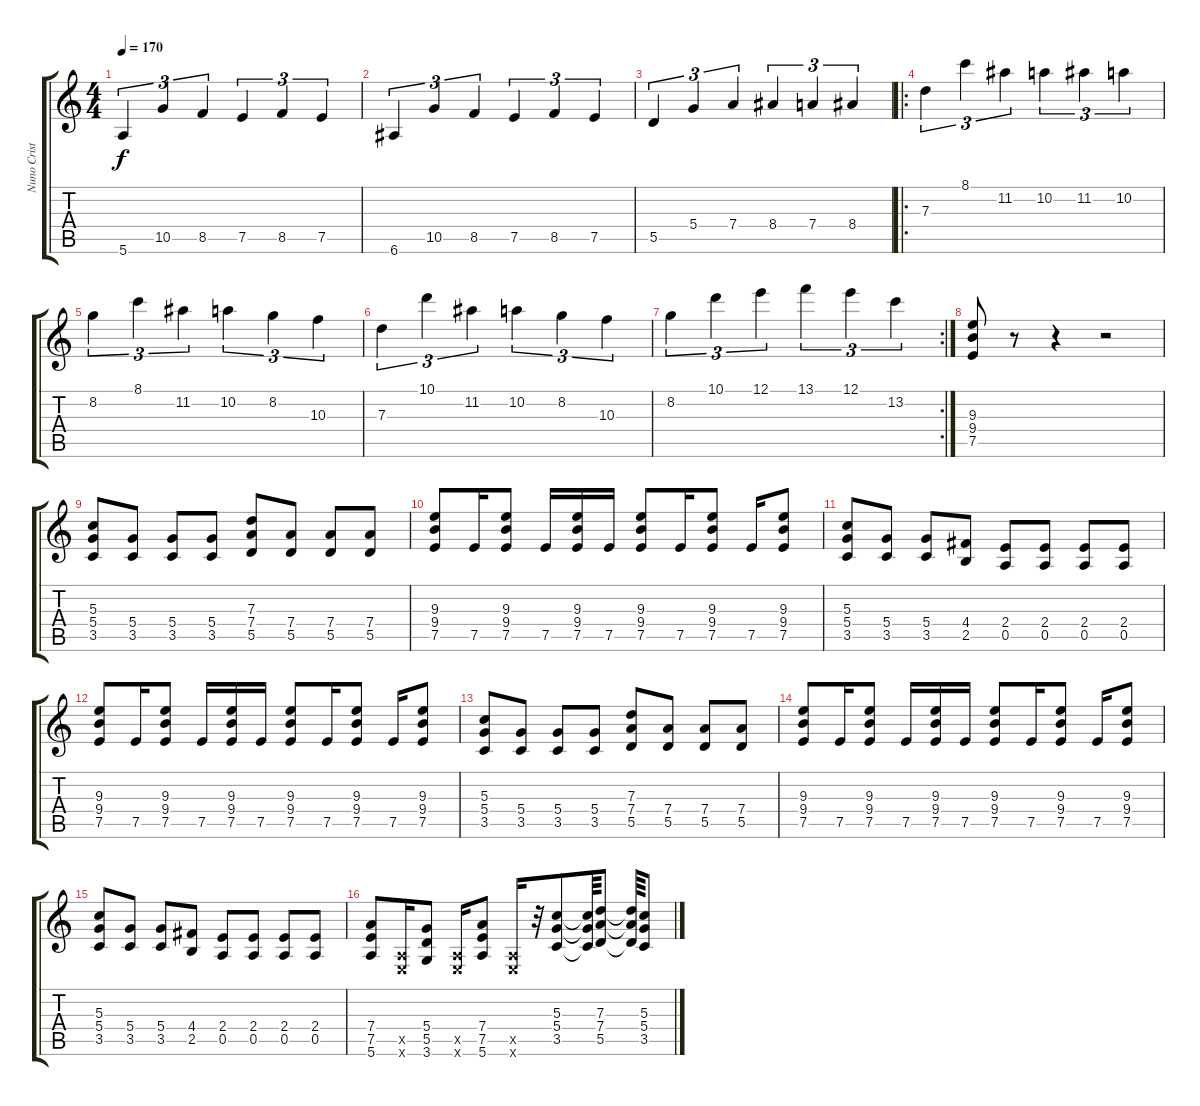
\track ("Nuno Cristóvão" "Nuno Crist") {instrument overdrivenguitar}
\staff {score tabs}
\tuning (E4 B3 G3 D3 A2 E2) {hide}
\ts (4 4)
\tempo 170
\clef g2
\ks c
5.6.4{tu (3 2) dy f} 10.5.4{tu (3 2)} 8.5.4{tu (3 2)} 7.5.4{tu (3 2)} 8.5.4{tu (3 2)} 7.5.4{tu (3 2)} |
6.6.4{tu (3 2)} 10.5.4{tu (3 2)} 8.5.4{tu (3 2)} 7.5.4{tu (3 2)} 8.5.4{tu (3 2)} 7.5.4{tu (3 2)} |
5.5.4{tu (3 2)} 5.4.4{tu (3 2)} 7.4.4{tu (3 2)} 8.4.4{tu (3 2)} 7.4.4{tu (3 2)} 8.4.4{tu (3 2)} |
\ro
7.3.4{tu (3 2)} 8.1.4{tu (3 2)} 11.2.4{tu (3 2)} 10.2.4{tu (3 2)} 11.2.4{tu (3 2)} 10.2.4{tu (3 2)} |
8.2.4{tu (3 2)} 8.1.4{tu (3 2)} 11.2.4{tu (3 2)} 10.2.4{tu (3 2)} 8.2.4{tu (3 2)} 10.3.4{tu (3 2)} |
7.3.4{tu (3 2)} 10.1.4{tu (3 2)} 11.2.4{tu (3 2)} 10.2.4{tu (3 2)} 8.2.4{tu (3 2)} 10.3.4{tu (3 2)} |
\rc 2
8.2.4{tu (3 2)} 10.1.4{tu (3 2)} 12.1.4{tu (3 2)} 13.1.4{tu (3 2)} 12.1.4{tu (3 2)} 13.2.4{tu (3 2)} |
(9.3 9.4 7.5).8 r.8 r.4 r.2 |
(5.3 5.4 3.5).8 (5.4 3.5).8 (5.4 3.5).8 (5.4 3.5).8 (7.3 7.4 5.5).8 (7.4 5.5).8 (7.4 5.5).8 (7.4 5.5).8 |
(9.3 9.4 7.5).8 7.5.16 (9.3 9.4 7.5).8 7.5.16 (9.3 9.4 7.5).16 7.5.16 (9.3 9.4 7.5).8 7.5.16 (9.3 9.4 7.5).8 7.5.16 (9.3 9.4 7.5).8 |
(5.3 5.4 3.5).8 (5.4 3.5).8 (5.4 3.5).8 (4.4 2.5).8 (2.4 0.5).8 (2.4 0.5).8 (2.4 0.5).8 (2.4 0.5).8 |
(9.3 9.4 7.5).8 7.5.16 (9.3 9.4 7.5).8 7.5.16 (9.3 9.4 7.5).16 7.5.16 (9.3 9.4 7.5).8 7.5.16 (9.3 9.4 7.5).8 7.5.16 (9.3 9.4 7.5).8 |
(5.3 5.4 3.5).8 (5.4 3.5).8 (5.4 3.5).8 (5.4 3.5).8 (7.3 7.4 5.5).8 (7.4 5.5).8 (7.4 5.5).8 (7.4 5.5).8 |
(9.3 9.4 7.5).8 7.5.16 (9.3 9.4 7.5).8 7.5.16 (9.3 9.4 7.5).16 7.5.16 (9.3 9.4 7.5).8 7.5.16 (9.3 9.4 7.5).8 7.5.16 (9.3 9.4 7.5).8 |
(5.3 5.4 3.5).8 (5.4 3.5).8 (5.4 3.5).8 (4.4 2.5).8 (2.4 0.5).8 (2.4 0.5).8 (2.4 0.5).8 (2.4 0.5).8 |
(7.4 7.5 5.6).8 (0.5{x} 0.6{x}).16 (5.4 5.5 3.6).8 (0.5{x} 0.6{x}).16 (7.4 7.5 5.6).8 (0.5{x} 0.6{x}).16 r.32 (5.3 5.4 3.5).8 (5.3{t} 5.4{t} 3.5{t}).64 (7.3 7.4 5.5).8 (7.3{t} 7.4{t} 5.5{t}).64 (5.3 5.4 3.5).8
